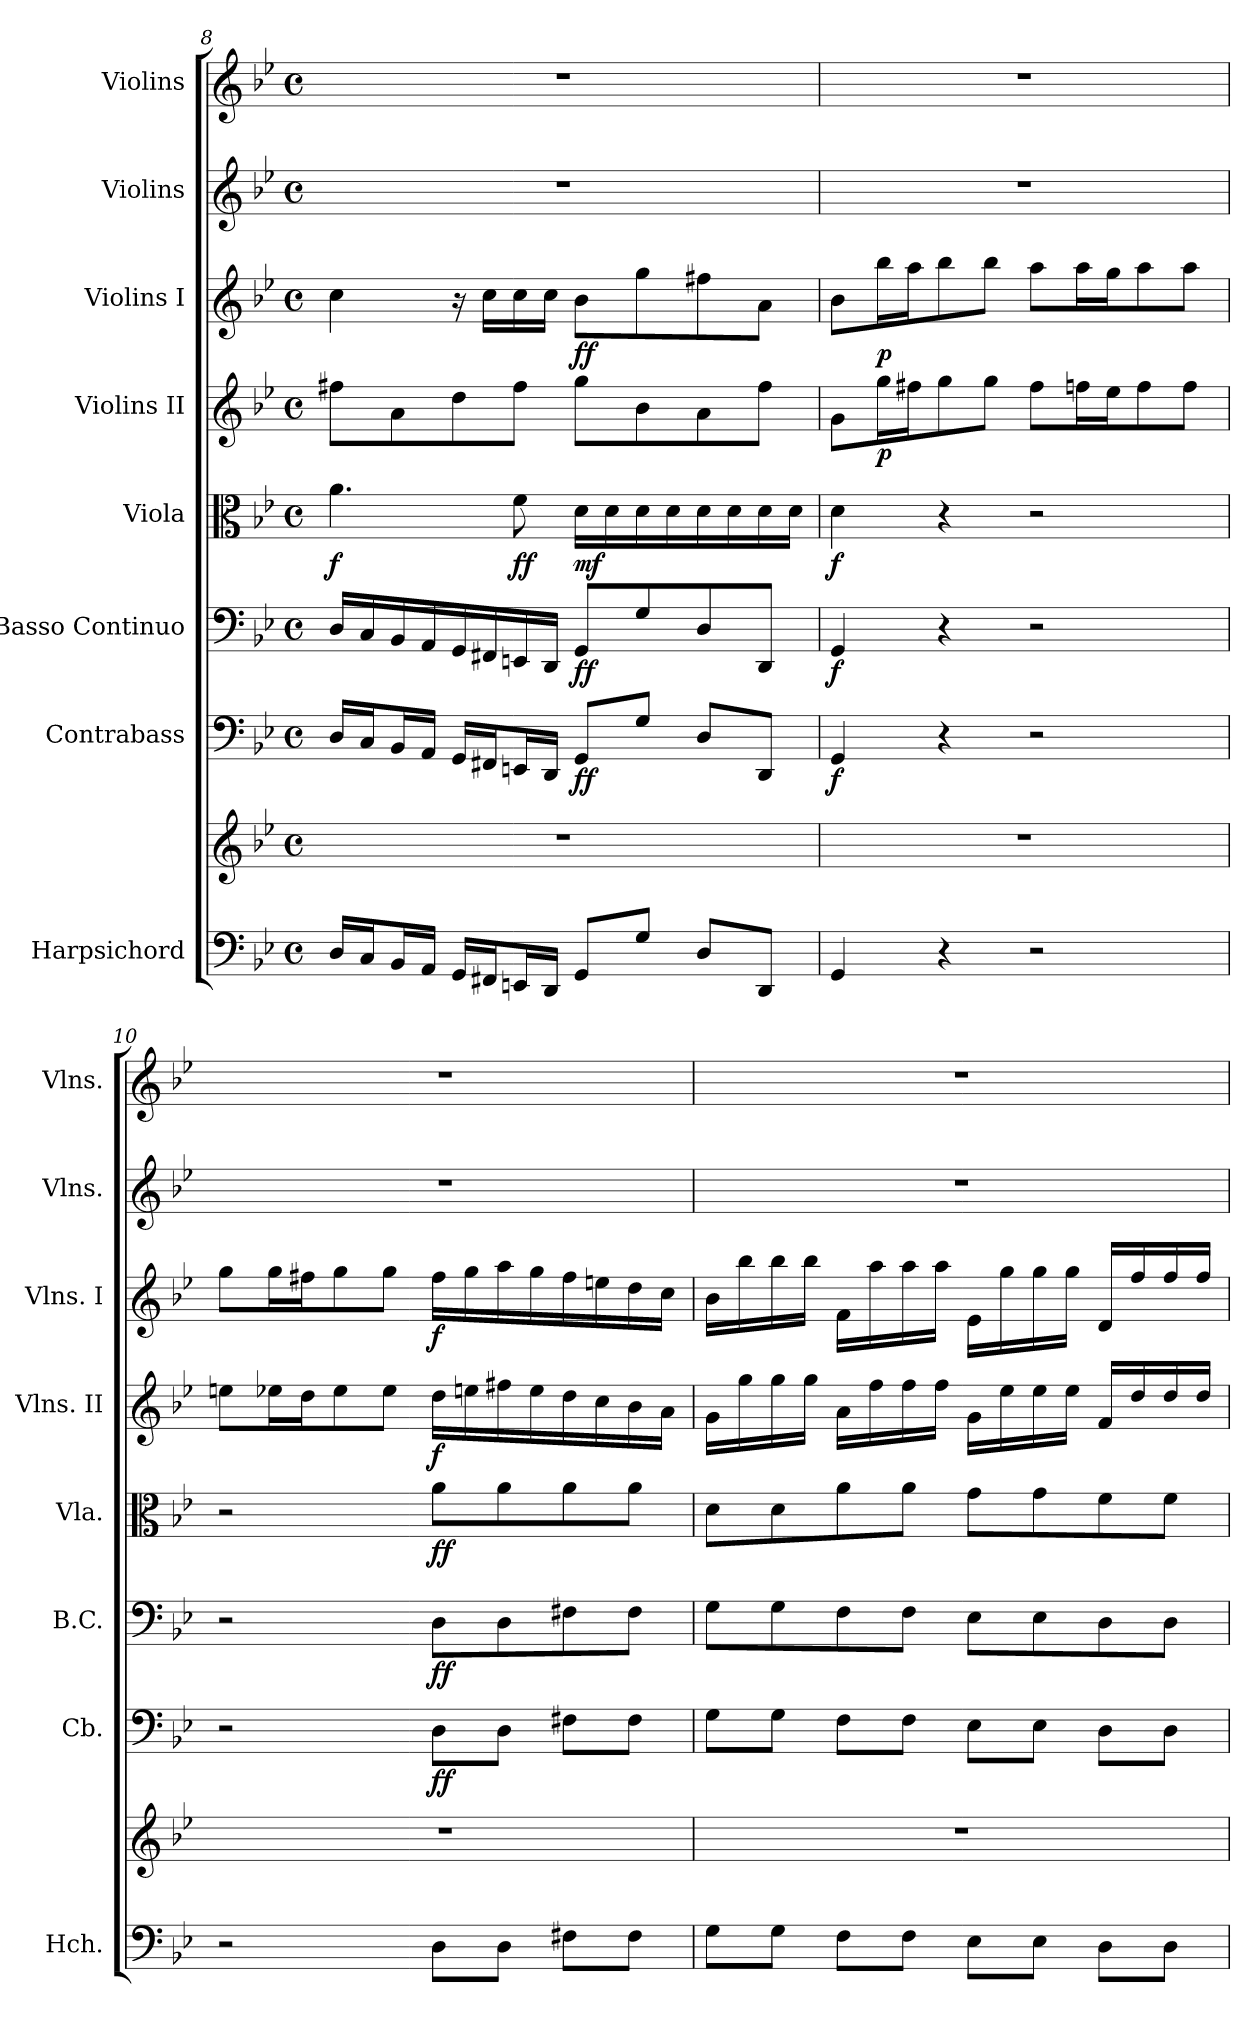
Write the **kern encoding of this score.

**kern	**kern	**kern	**dynam	**kern	**dynam	**kern	**dynam	**kern	**dynam	**kern	**dynam	**kern	**kern
*part8	*part8	*part7	*part7	*part6	*part6	*part5	*part5	*part4	*part4	*part3	*part3	*part2	*part1
*staff9	*staff8	*staff7	*staff7	*staff6	*staff6	*staff5	*staff5	*staff4	*staff4	*staff3	*staff3	*staff2	*staff1
*I"Harpsichord	*	*I"Contrabass	*	*I"Basso Continuo	*	*I"Viola	*	*I"Violins II	*	*I"Violins I	*	*I"Violins	*I"Violins
*I'Hch.	*	*I'Cb.	*	*I'B.C.	*	*I'Vla.	*	*I'Vlns. II	*	*I'Vlns. I	*	*I'Vlns.	*I'Vlns.
*clefF4	*clefG2	*clefF4	*	*clefF4	*	*clefC3	*	*clefG2	*	*clefG2	*	*clefG2	*clefG2
*	*	*ITrd7c12	*	*	*	*	*	*	*	*	*	*	*
*k[b-e-]	*k[b-e-]	*k[b-e-]	*	*k[b-e-]	*	*k[b-e-]	*	*k[b-e-]	*	*k[b-e-]	*	*k[b-e-]	*k[b-e-]
*M4/4	*M4/4	*M4/4	*	*M4/4	*	*M4/4	*	*M4/4	*	*M4/4	*	*M4/4	*M4/4
*met(c)	*met(c)	*met(c)	*	*met(c)	*	*met(c)	*	*met(c)	*	*met(c)	*	*met(c)	*met(c)
=8	=8	=8	=8	=8	=8	=8	=8	=8	=8	=8	=8	=8	=8
!	!	!	!	!	!	!	!LO:DY:b	!	!	!	!	!	!
16D/LL	1r	16DD/LL	.	16D/LL	.	4.a\	f	8ff#X\L	.	4cc\	.	1r	1r
16C/J	.	16CC/J	.	16C/	.	.	.	.	.	.	.	.	.
16BB-/L	.	16BBB-/L	.	16BB-/	.	.	.	8a\	.	.	.	.	.
16AA/JJ	.	16AAA/JJ	.	16AA/	.	.	.	.	.	.	.	.	.
16GG/LL	.	16GGG/LL	.	16GG/	.	.	.	8dd\	.	16r	.	.	.
16FF#X/J	.	16FFF#X/J	.	16FF#X/	.	.	.	.	.	16cc\LL	.	.	.
!	!	!	!	!	!	!	!LO:DY:b	!	!	!	!	!	!
16EEn/L	.	16EEEn/L	.	16EEn/	.	8f\	ff	8ff#\J	.	16cc\	.	.	.
16DD/JJ	.	16DDD/JJ	.	16DD/JJ	.	.	.	.	.	16cc\JJ	.	.	.
!	!	!	!LO:DY:b	!	!LO:DY:b	!	!LO:DY:b	!	!	!	!LO:DY:b	!	!
8GG/L	.	8GGG/L	ff	8GG/L	ff	16d\LL	mf	8gg\L	.	8b-\L	ff	.	.
.	.	.	.	.	.	16d\	.	.	.	.	.	.	.
8G/J	.	8GG/J	.	8G/	.	16d\	.	8b-\	.	8gg\	.	.	.
.	.	.	.	.	.	16d\	.	.	.	.	.	.	.
8D/L	.	8DD/L	.	8D/	.	16d\	.	8a\	.	8ff#X\	.	.	.
.	.	.	.	.	.	16d\	.	.	.	.	.	.	.
8DD/J	.	8DDD/J	.	8DD/J	.	16d\	.	8ff#\J	.	8a\J	.	.	.
.	.	.	.	.	.	16d\JJ	.	.	.	.	.	.	.
!!LO:LB:g=z
=9	=9	=9	=9	=9	=9	=9	=9	=9	=9	=9	=9	=9	=9
!	!	!	!LO:DY:b	!	!LO:DY:b	!	!LO:DY:b	!	!	!	!	!	!
4GG/	1r	4GGG/	f	4GG/	f	4d\	f	8g\L	.	8b-\L	.	1r	1r
!	!	!	!	!	!	!	!	!	!LO:DY:b	!	!LO:DY:b	!	!
.	.	.	.	.	.	.	.	16gg\L	p	16bb-\L	p	.	.
.	.	.	.	.	.	.	.	16ff#X\J	.	16aa\J	.	.	.
4r	.	4r	.	4r	.	4r	.	8gg\	.	8bb-\	.	.	.
.	.	.	.	.	.	.	.	8gg\J	.	8bb-\J	.	.	.
2r	.	2r	.	2r	.	2r	.	8ff#\L	.	8aa\L	.	.	.
.	.	.	.	.	.	.	.	16ffn\L	.	16aa\L	.	.	.
.	.	.	.	.	.	.	.	16ee-\J	.	16gg\J	.	.	.
.	.	.	.	.	.	.	.	8ff\	.	8aa\	.	.	.
.	.	.	.	.	.	.	.	8ff\J	.	8aa\J	.	.	.
=10	=10	=10	=10	=10	=10	=10	=10	=10	=10	=10	=10	=10	=10
2r	1r	2r	.	2r	.	2r	.	8een\L	.	8gg\L	.	1r	1r
.	.	.	.	.	.	.	.	16ee-X\L	.	16gg\L	.	.	.
.	.	.	.	.	.	.	.	16dd\J	.	16ff#X\J	.	.	.
.	.	.	.	.	.	.	.	8ee-\	.	8gg\	.	.	.
.	.	.	.	.	.	.	.	8ee-\J	.	8gg\J	.	.	.
!	!	!	!LO:DY:b	!	!LO:DY:b	!	!LO:DY:b	!	!LO:DY:b	!	!LO:DY:b	!	!
8D\L	.	8DD\L	ff	8D\L	ff	8a\L	ff	16dd\LL	f	16ff#\LL	f	.	.
.	.	.	.	.	.	.	.	16een\	.	16gg\	.	.	.
8D\J	.	8DD\J	.	8D\	.	8a\	.	16ff#X\	.	16aa\	.	.	.
.	.	.	.	.	.	.	.	16ee\	.	16gg\	.	.	.
8F#X\L	.	8FF#X\L	.	8F#X\	.	8a\	.	16dd\	.	16ff#\	.	.	.
.	.	.	.	.	.	.	.	16cc\	.	16een\	.	.	.
8F#\J	.	8FF#\J	.	8F#\J	.	8a\J	.	16b-\	.	16dd\	.	.	.
.	.	.	.	.	.	.	.	16a\JJ	.	16cc\JJ	.	.	.
!!LO:LB:g=z
=11	=11	=11	=11	=11	=11	=11	=11	=11	=11	=11	=11	=11	=11
8G\L	1r	8GG\L	.	8G\L	.	8d\L	.	16g\LL	.	16b-\LL	.	1r	1r
.	.	.	.	.	.	.	.	16gg\	.	16bb-\	.	.	.
8G\J	.	8GG\J	.	8G\	.	8d\	.	16gg\	.	16bb-\	.	.	.
.	.	.	.	.	.	.	.	16gg\JJ	.	16bb-\JJ	.	.	.
8F\L	.	8FF\L	.	8F\	.	8a\	.	16a\LL	.	16f\LL	.	.	.
.	.	.	.	.	.	.	.	16ff\	.	16aa\	.	.	.
8F\J	.	8FF\J	.	8F\J	.	8a\J	.	16ff\	.	16aa\	.	.	.
.	.	.	.	.	.	.	.	16ff\JJ	.	16aa\JJ	.	.	.
8E-\L	.	8EE-\L	.	8E-\L	.	8g\L	.	16g\LL	.	16e-\LL	.	.	.
.	.	.	.	.	.	.	.	16ee-\	.	16gg\	.	.	.
8E-\J	.	8EE-\J	.	8E-\	.	8g\	.	16ee-\	.	16gg\	.	.	.
.	.	.	.	.	.	.	.	16ee-\JJ	.	16gg\JJ	.	.	.
8D\L	.	8DD\L	.	8D\	.	8f\	.	16f/LL	.	16d/LL	.	.	.
.	.	.	.	.	.	.	.	16dd/	.	16ff/	.	.	.
8D\J	.	8DD\J	.	8D\J	.	8f\J	.	16dd/	.	16ff/	.	.	.
.	.	.	.	.	.	.	.	16dd/JJ	.	16ff/JJ	.	.	.
=	=	=	=	=	=	=	=	=	=	=	=	=	=
*-	*-	*-	*-	*-	*-	*-	*-	*-	*-	*-	*-	*-	*-
